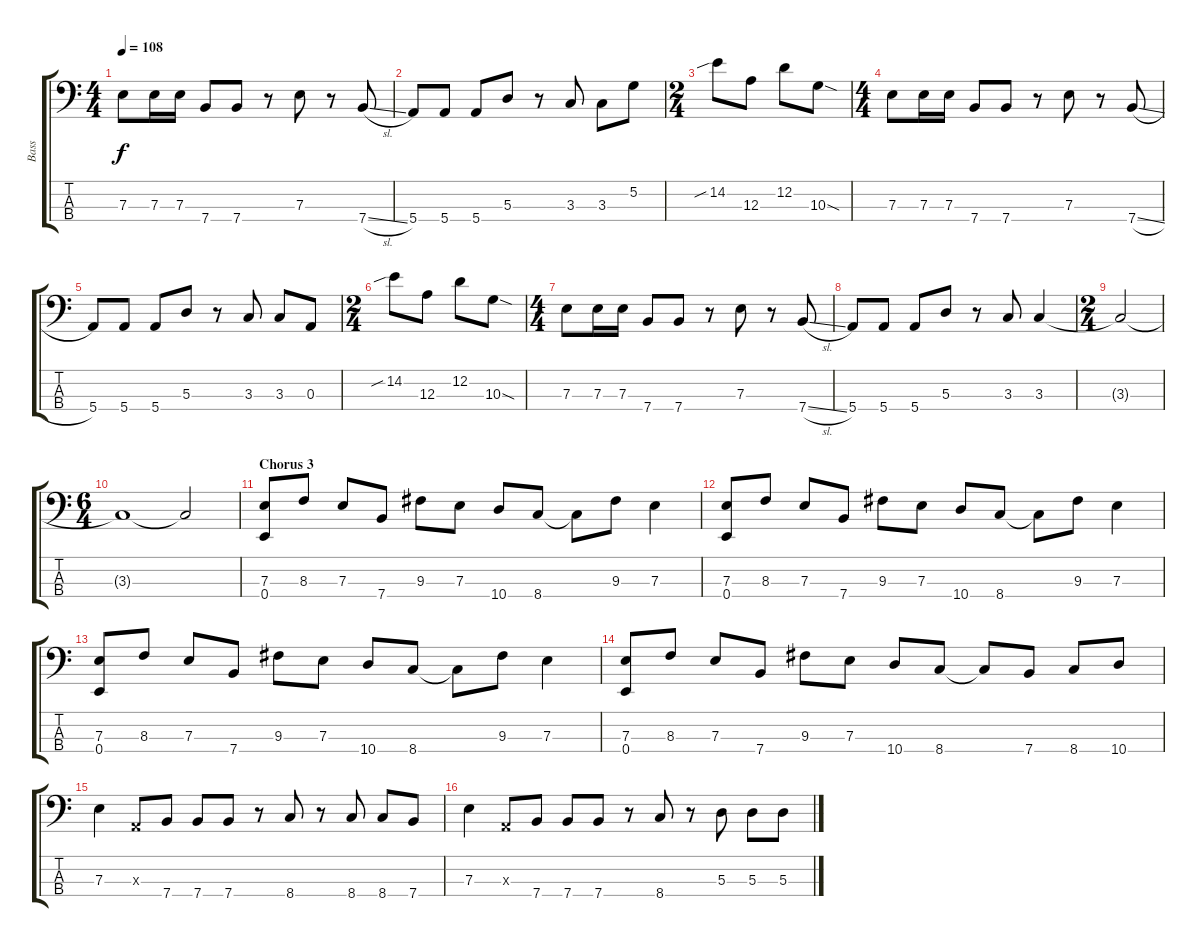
\track ("Bass" "Bass") {instrument electricbassfinger}
\staff {score tabs}
\tuning (G2 D2 A1 E1) {hide}
\ts (4 4)
\tempo 108
\clef f4
\ks c
7.3.8{dy f} 7.3.16 7.3.16 7.4.8 7.4.8 r.8 7.3.8 r.8 7.4{sl}.8 |
5.4.8 5.4.8 5.4.8 5.3.8 r.8 3.3.8 3.3.8 5.2.8 |
\ts (2 4)
14.2{sib}.8 12.3.8 12.2.8 10.3{sod}.8 |
\ts (4 4)
7.3.8 7.3.16 7.3.16 7.4.8 7.4.8 r.8 7.3.8 r.8 7.4{sl}.8 |
5.4.8 5.4.8 5.4.8 5.3.8 r.8 3.3.8 3.3.8 0.3.8 |
\ts (2 4)
14.2{sib}.8 12.3.8 12.2.8 10.3{sod}.8 |
\ts (4 4)
7.3.8 7.3.16 7.3.16 7.4.8 7.4.8 r.8 7.3.8 r.8 7.4{sl}.8 |
5.4.8 5.4.8 5.4.8 5.3.8 r.8 3.3.8 3.3.4 |
\ts (2 4)
3.3{t}.2 |
\ts (6 4)
3.3{t}.1 3.3{t}.2 |
\section ("" "Chorus 3")
(7.3 0.4).8 8.3.8 7.3.8 7.4.8 9.3.8 7.3.8 10.4.8 8.4.8 8.4{t}.8 9.3.8 7.3.4 |
(7.3 0.4).8 8.3.8 7.3.8 7.4.8 9.3.8 7.3.8 10.4.8 8.4.8 8.4{t}.8 9.3.8 7.3.4 |
(7.3 0.4).8 8.3.8 7.3.8 7.4.8 9.3.8 7.3.8 10.4.8 8.4.8 8.4{t}.8 9.3.8 7.3.4 |
(7.3 0.4).8 8.3.8 7.3.8 7.4.8 9.3.8 7.3.8 10.4.8 8.4.8 8.4{t}.8 7.4.8 8.4.8 10.4.8 |
7.3.4 0.3{x}.8 7.4.8 7.4.8 7.4.8 r.8 8.4.8 r.8 8.4.8 8.4.8 7.4.8 |
7.3.4 0.3{x}.8 7.4.8 7.4.8 7.4.8 r.8 8.4.8 r.8 5.3.8 5.3.8 5.3.8
